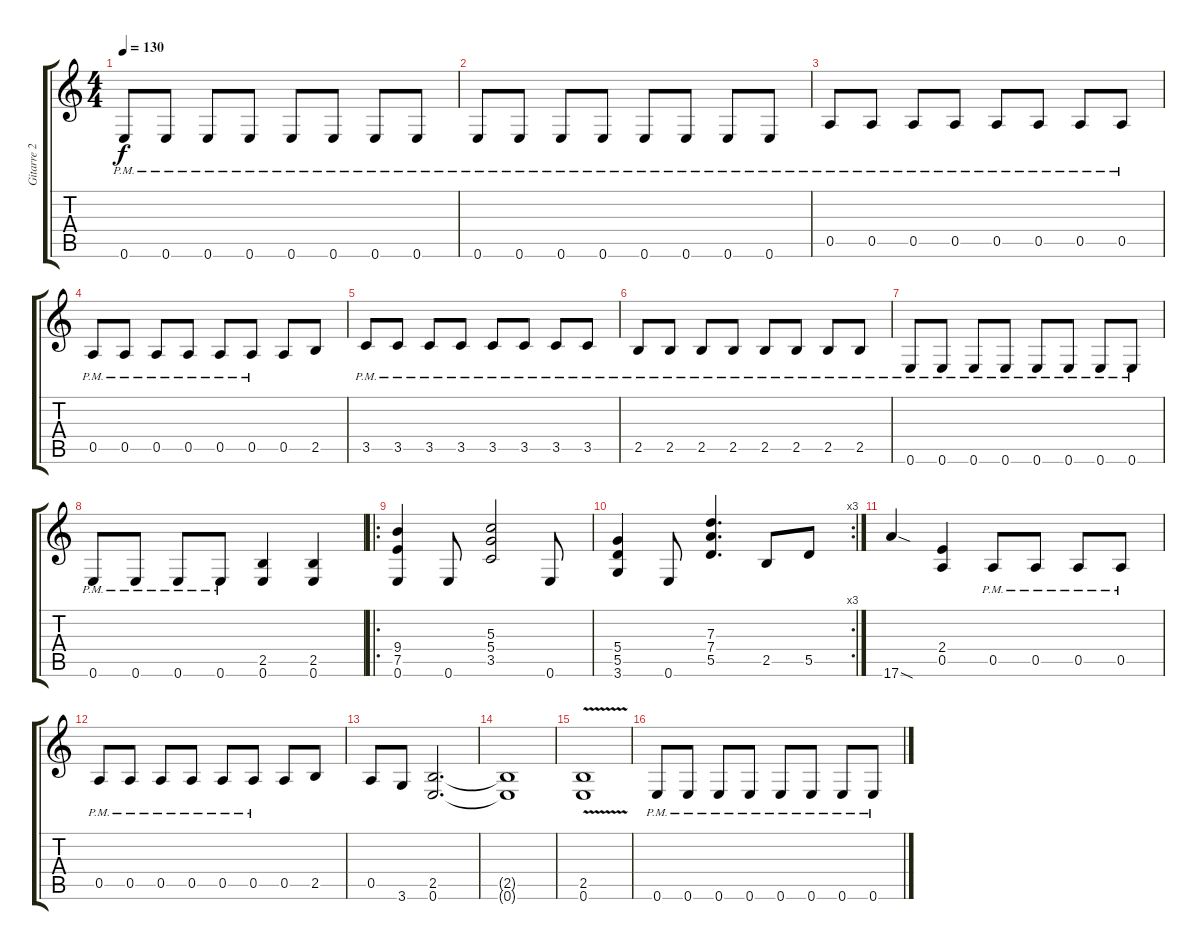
\track ("Gitarre 2 (for thicker sound)" "Gitarre 2 ") {instrument distortionguitar}
\staff {score tabs}
\tuning (E4 B3 G3 D3 A2 E2) {hide}
\ts (4 4)
\tempo 130
\clef g2
\ks c
0.6{pm}.8{dy f} 0.6{pm}.8 0.6{pm}.8 0.6{pm}.8 0.6{pm}.8 0.6{pm}.8 0.6{pm}.8 0.6{pm}.8 |
0.6{pm}.8 0.6{pm}.8 0.6{pm}.8 0.6{pm}.8 0.6{pm}.8 0.6{pm}.8 0.6{pm}.8 0.6{pm}.8 |
0.5{pm}.8 0.5{pm}.8 0.5{pm}.8 0.5{pm}.8 0.5{pm}.8 0.5{pm}.8 0.5{pm}.8 0.5{pm}.8 |
0.5{pm}.8 0.5{pm}.8 0.5{pm}.8 0.5{pm}.8 0.5{pm}.8 0.5{pm}.8 0.5.8 2.5.8 |
3.5{pm}.8 3.5{pm}.8 3.5{pm}.8 3.5{pm}.8 3.5{pm}.8 3.5{pm}.8 3.5{pm}.8 3.5{pm}.8 |
2.5{pm}.8 2.5{pm}.8 2.5{pm}.8 2.5{pm}.8 2.5{pm}.8 2.5{pm}.8 2.5{pm}.8 2.5{pm}.8 |
0.6{pm}.8 0.6{pm}.8 0.6{pm}.8 0.6{pm}.8 0.6{pm}.8 0.6{pm}.8 0.6{pm}.8 0.6{pm}.8 |
0.6{pm}.8 0.6{pm}.8 0.6{pm}.8 0.6{pm}.8 (2.5 0.6).4 (2.5 0.6).4 |
\ro
(9.4 7.5 0.6).4 0.6.8 (5.3 5.4 3.5).2 0.6.8 |
\rc 3
(5.4 5.5 3.6).4 0.6.8 (7.3 7.4 5.5).4{d} 2.5.8 5.5.8 |
17.6{sod}.4 (2.4 0.5).4 0.5{pm}.8 0.5{pm}.8 0.5{pm}.8 0.5{pm}.8 |
0.5{pm}.8 0.5{pm}.8 0.5{pm}.8 0.5{pm}.8 0.5{pm}.8 0.5{pm}.8 0.5.8 2.5.8 |
0.5.8 3.6.8 (2.5 0.6).2{d} |
(2.5{t} 0.6{t}).1 |
(2.5{v} 0.6).1 |
0.6{pm}.8 0.6{pm}.8 0.6{pm}.8 0.6{pm}.8 0.6{pm}.8 0.6{pm}.8 0.6{pm}.8 0.6{pm}.8
